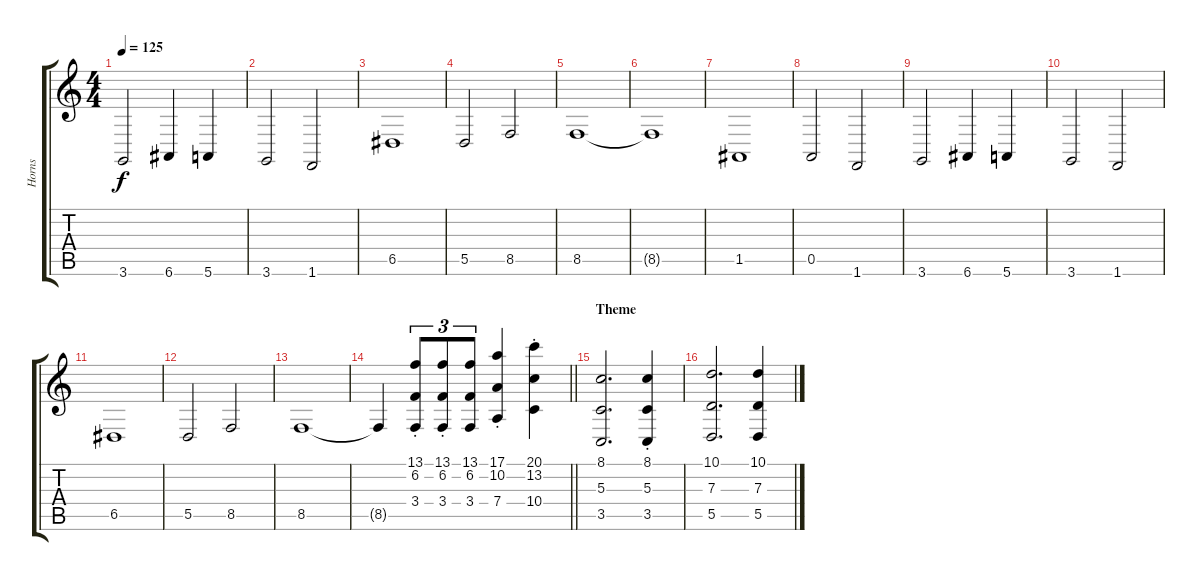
\track ("Horns" "Horns") {instrument trumpet}
\staff {score tabs}
\tuning (E4 B3 G3 D3 A2 E2) {hide}
\ts (4 4)
\tempo 125
\clef g2
\ks c
3.6.2{dy f} 6.6.4 5.6.4 |
3.6.2 1.6.2 |
6.5.1 |
5.5.2 8.5.2 |
8.5.1 |
8.5{t}.1 |
1.5.1 |
0.5.2 1.6.2 |
3.6.2 6.6.4 5.6.4 |
3.6.2 1.6.2 |
6.5.1 |
5.5.2 8.5.2 |
8.5.1 |
\barLineRight lightlight
8.5{t}.4 (13.1{st} 6.2{st} 3.4{st}).8{tu (3 2)} (13.1{st} 6.2{st} 3.4{st}).8{tu (3 2)} (13.1 6.2 3.4).8{tu (3 2)} (17.1{st} 10.2{st} 7.4{st}).4 (20.1{st} 13.2{st} 10.4{st}).4 |
\section ("" "Theme")
(8.1 5.3 3.5).2{d} (8.1{st} 5.3{st} 3.5{st}).4 |
(10.1 7.3 5.5).2{d} (10.1 7.3 5.5).4
